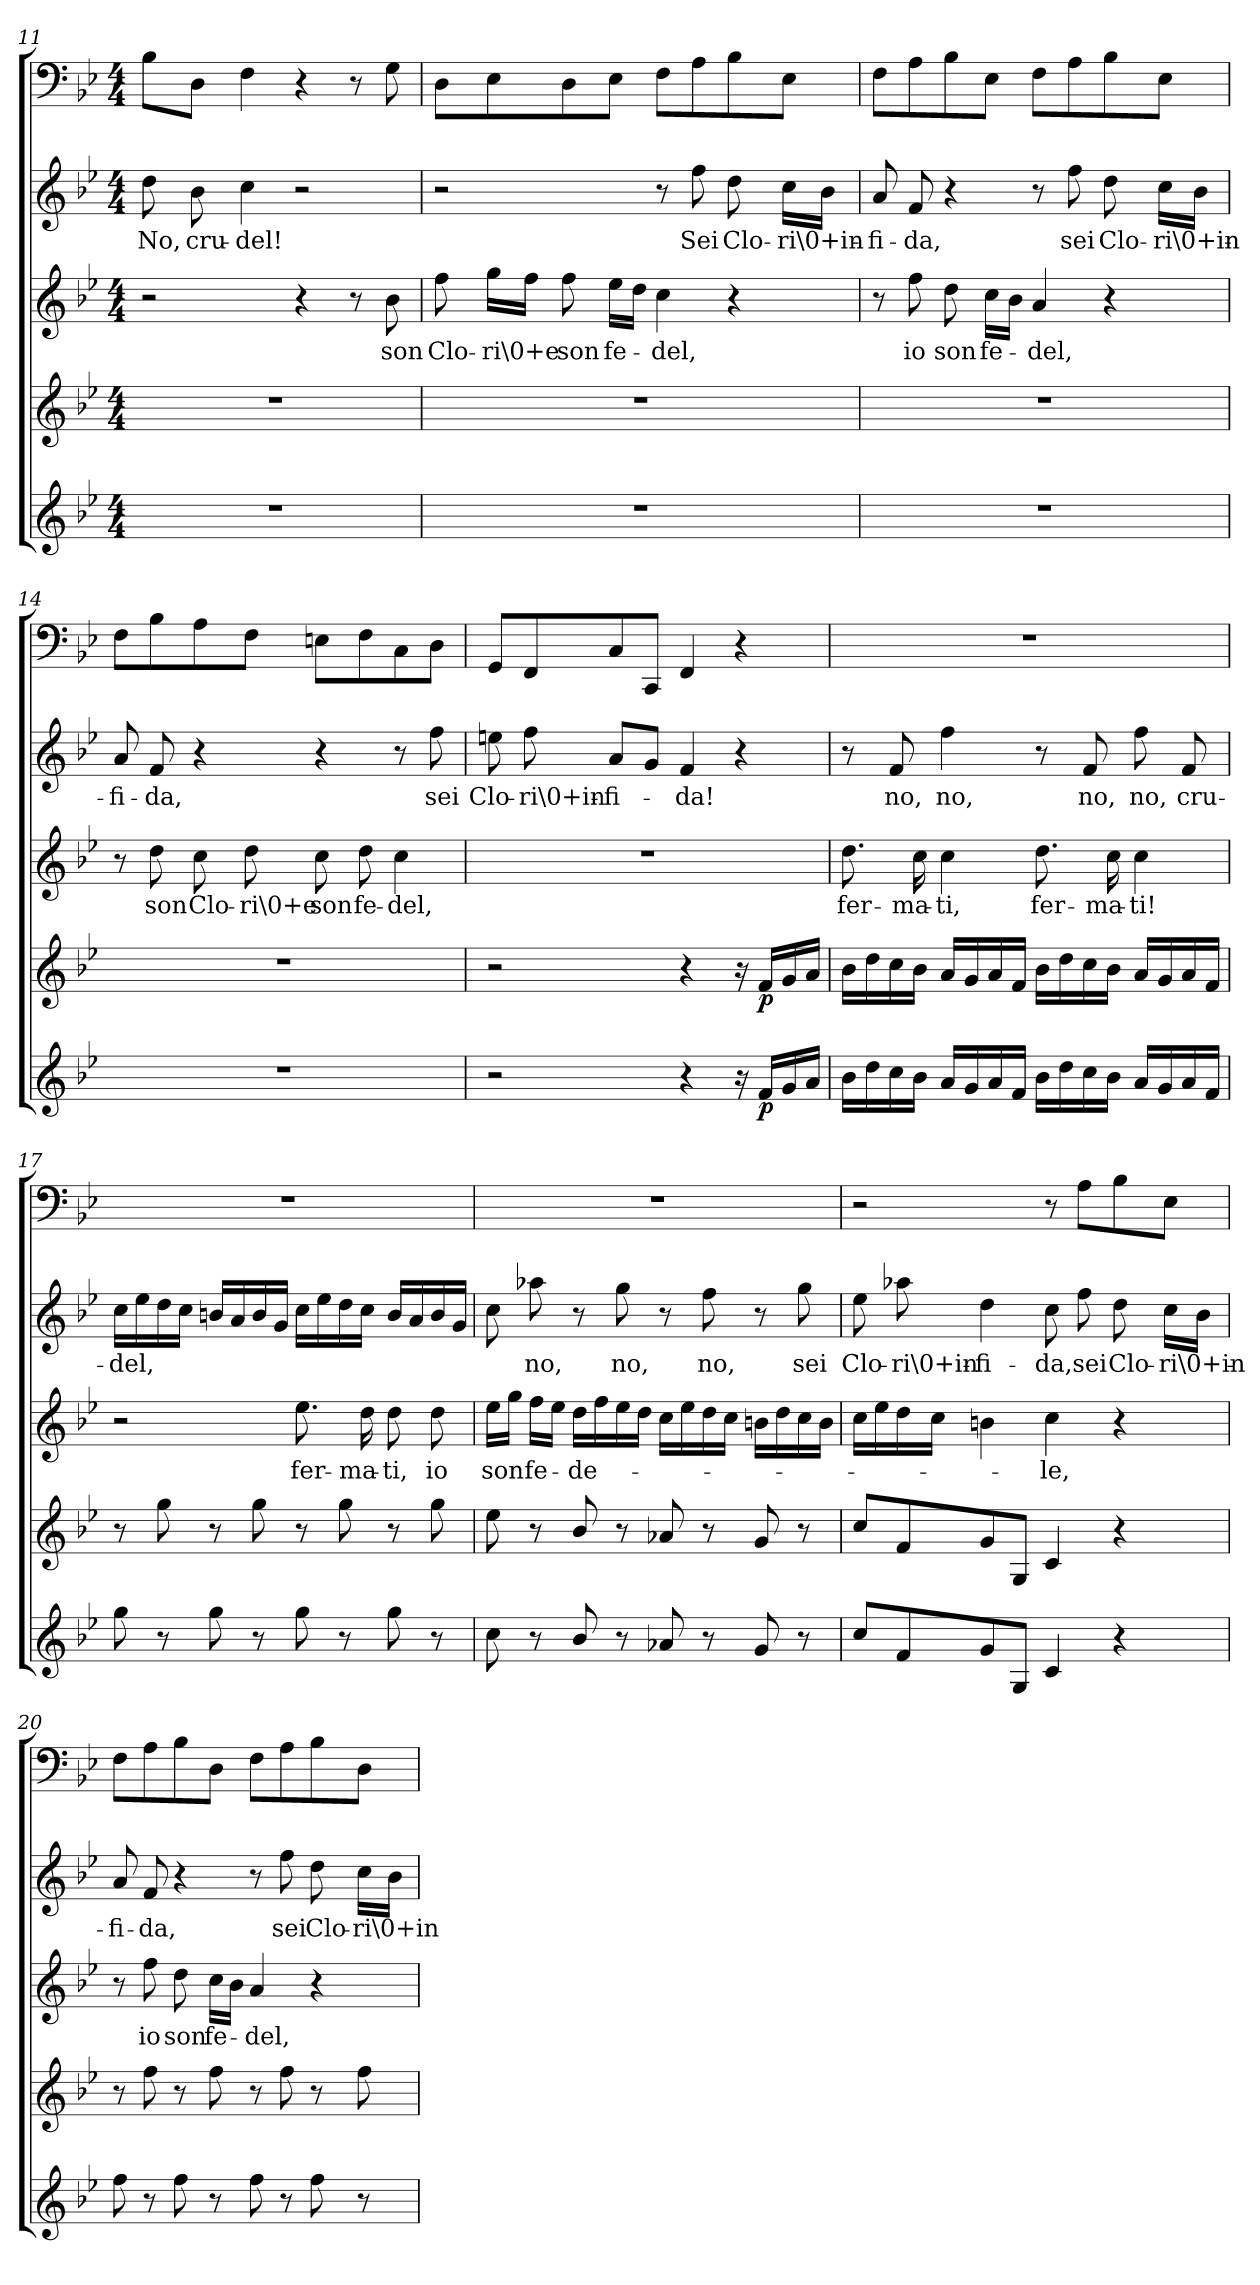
**kern	**dynam	**kern	**dynam	**kern	**text	**kern	**text	**kern
*part5	*part5	*part4	*part4	*part3	*part3	*part2	*part2	*part1
*staff5	*staff5	*staff4	*staff4	*staff3	*staff3	*staff2	*staff2	*staff1
*clefG2	*	*clefG2	*	*clefG2	*	*clefG2	*	*clefF4
*k[b-e-]	*	*k[b-e-]	*	*k[b-e-]	*	*k[b-e-]	*	*k[b-e-]
*B-:	*	*B-:	*	*B-:	*	*B-:	*	*B-:
*M4/4	*	*M4/4	*	*M4/4	*	*M4/4	*	*M4/4
=11	=11	=11	=11	=11	=11	=11	=11	=11
1r	.	1r	.	2r	.	8dd\	No,	8B-\L
.	.	.	.	.	.	8b-\	cru-	8D\J
.	.	.	.	.	.	4cc\	-del!	4F\
.	.	.	.	4r	.	2r	.	4r
.	.	.	.	8r	.	.	.	8r
.	.	.	.	8b-\	son	.	.	8G\
=12	=12	=12	=12	=12	=12	=12	=12	=12
1r	.	1r	.	8ff\	Clo-	2r	.	8D\L
.	.	.	.	16gg\LL	-ri\0+e	.	.	8E-\
.	.	.	.	16ff\JJ	.	.	.	.
.	.	.	.	8ff\	son	.	.	8D\
.	.	.	.	16ee-\LL	fe-	.	.	8E-\J
.	.	.	.	16dd\JJ	.	.	.	.
.	.	.	.	4cc\	-del,	8r	.	8F\L
.	.	.	.	.	.	8ff\	Sei	8A\
.	.	.	.	4r	.	8dd\	Clo-	8B-\
.	.	.	.	.	.	16cc\LL	-ri\0+in-	8E-\J
.	.	.	.	.	.	16b-\JJ	.	.
=13	=13	=13	=13	=13	=13	=13	=13	=13
1r	.	1r	.	8r	.	8a/	-fi-	8F\L
.	.	.	.	8ff\	io	8f/	-da,	8A\
.	.	.	.	8dd\	son	4r	.	8B-\
.	.	.	.	16cc\LL	fe-	.	.	8E-\J
.	.	.	.	16b-\JJ	.	.	.	.
.	.	.	.	4a/	-del,	8r	.	8F\L
.	.	.	.	.	.	8ff\	sei	8A\
.	.	.	.	4r	.	8dd\	Clo-	8B-\
.	.	.	.	.	.	16cc\LL	-ri\0+in-	8E-\J
.	.	.	.	.	.	16b-\JJ	.	.
=14	=14	=14	=14	=14	=14	=14	=14	=14
1r	.	1r	.	8r	.	8a/	-fi-	8F\L
.	.	.	.	8dd\	son	8f/	-da,	8B-\
.	.	.	.	8cc\	Clo-	4r	.	8A\
.	.	.	.	8dd\	-ri\0+e	.	.	8F\J
.	.	.	.	8cc\	son	4r	.	8En\L
.	.	.	.	8dd\	fe-	.	.	8F\
.	.	.	.	4cc\	-del,	8r	.	8C\
.	.	.	.	.	.	8ff\	sei	8D\J
=15	=15	=15	=15	=15	=15	=15	=15	=15
2r	.	2r	.	1r	.	8een\	Clo-	8GG/L
.	.	.	.	.	.	8ff\	-ri\0+in-	8FF/
.	.	.	.	.	.	8a/L	-fi-	8C/
.	.	.	.	.	.	8g/J	.	8CC/J
4r	.	4r	.	.	.	4f/	-da!	4FF/
16r	.	16r	.	.	.	4r	.	4r
16f/LL	p	16f/LL	p	.	.	.	.	.
16g/	.	16g/	.	.	.	.	.	.
16a/JJ	.	16a/JJ	.	.	.	.	.	.
=16	=16	=16	=16	=16	=16	=16	=16	=16
16b-\LL	.	16b-\LL	.	8.dd\	fer-	8r	.	1r
16dd\	.	16dd\	.	.	.	.	.	.
16cc\	.	16cc\	.	.	.	8f/	no,	.
16b-\JJ	.	16b-\JJ	.	16cc\	-ma-	.	.	.
16a/LL	.	16a/LL	.	4cc\	-ti,	4ff\	no,	.
16g/	.	16g/	.	.	.	.	.	.
16a/	.	16a/	.	.	.	.	.	.
16f/JJ	.	16f/JJ	.	.	.	.	.	.
16b-\LL	.	16b-\LL	.	8.dd\	fer-	8r	.	.
16dd\	.	16dd\	.	.	.	.	.	.
16cc\	.	16cc\	.	.	.	8f/	no,	.
16b-\JJ	.	16b-\JJ	.	16cc\	-ma-	.	.	.
16a/LL	.	16a/LL	.	4cc\	-ti!	8ff\	no,	.
16g/	.	16g/	.	.	.	.	.	.
16a/	.	16a/	.	.	.	8f/	cru-	.
16f/JJ	.	16f/JJ	.	.	.	.	.	.
=17	=17	=17	=17	=17	=17	=17	=17	=17
8gg\	.	8r	.	2r	.	16cc\LL	-del,	1r
.	.	.	.	.	.	16ee-\	.	.
8r	.	8gg\	.	.	.	16dd\	.	.
.	.	.	.	.	.	16cc\JJ	.	.
8gg\	.	8r	.	.	.	16bn/LL	.	.
.	.	.	.	.	.	16a/	.	.
8r	.	8gg\	.	.	.	16b/	.	.
.	.	.	.	.	.	16g/JJ	.	.
8gg\	.	8r	.	8.ee-\	fer-	16cc\LL	.	.
.	.	.	.	.	.	16ee-\	.	.
8r	.	8gg\	.	.	.	16dd\	.	.
.	.	.	.	16dd\	-ma-	16cc\JJ	.	.
8gg\	.	8r	.	8dd\	-ti,	16b/LL	.	.
.	.	.	.	.	.	16a/	.	.
8r	.	8gg\	.	8dd\	io	16b/	.	.
.	.	.	.	.	.	16g/JJ	.	.
=18	=18	=18	=18	=18	=18	=18	=18	=18
8cc\	.	8ee-\	.	16ee-\LL	son	8cc\	.	1r
.	.	.	.	16gg\JJ	.	.	.	.
8r	.	8r	.	16ff\LL	fe-	8aa-X\	no,	.
.	.	.	.	16ee-\JJ	.	.	.	.
8b-/	.	8b-/	.	16dd\LL	-de-	8r	.	.
.	.	.	.	16ff\	.	.	.	.
8r	.	8r	.	16ee-\	.	8gg\	no,	.
.	.	.	.	16dd\JJ	.	.	.	.
8a-X/	.	8a-X/	.	16cc\LL	.	8r	.	.
.	.	.	.	16ee-\	.	.	.	.
8r	.	8r	.	16dd\	.	8ff\	no,	.
.	.	.	.	16cc\JJ	.	.	.	.
8g/	.	8g/	.	16bn\LL	.	8r	.	.
.	.	.	.	16dd\	.	.	.	.
8r	.	8r	.	16cc\	.	8gg\	sei	.
.	.	.	.	16b\JJ	.	.	.	.
=19	=19	=19	=19	=19	=19	=19	=19	=19
8cc/L	.	8cc/L	.	16cc\LL	.	8ee-\	Clo-	2r
.	.	.	.	16ee-\	.	.	.	.
8f/	.	8f/	.	16dd\	.	8aa-X\	-ri\0+in-	.
.	.	.	.	16cc\JJ	.	.	.	.
8g/	.	8g/	.	4bn\	.	4dd\	-fi-	.
8G/J	.	8G/J	.	.	.	.	.	.
4c/	.	4c/	.	4cc\	-le,	8cc\	-da,	8r
.	.	.	.	.	.	8ff\	sei	8A\L
4r	.	4r	.	4r	.	8dd\	Clo-	8B-\
.	.	.	.	.	.	16cc\LL	-ri\0+in-	8E-\J
.	.	.	.	.	.	16b-\JJ	.	.
=20	=20	=20	=20	=20	=20	=20	=20	=20
8ff\	.	8r	.	8r	.	8a/	-fi-	8F\L
8r	.	8ff\	.	8ff\	io	8f/	-da,	8A\
8ff\	.	8r	.	8dd\	son	4r	.	8B-\
8r	.	8ff\	.	16cc\LL	fe-	.	.	8D\J
.	.	.	.	16b-\JJ	.	.	.	.
8ff\	.	8r	.	4a/	-del,	8r	.	8F\L
8r	.	8ff\	.	.	.	8ff\	sei	8A\
8ff\	.	8r	.	4r	.	8dd\	Clo-	8B-\
8r	.	8ff\	.	.	.	16cc\LL	-ri\0+in-	8D\J
.	.	.	.	.	.	16b-\JJ	.	.
=	=	=	=	=	=	=	=	=
*-	*-	*-	*-	*-	*-	*-	*-	*-
